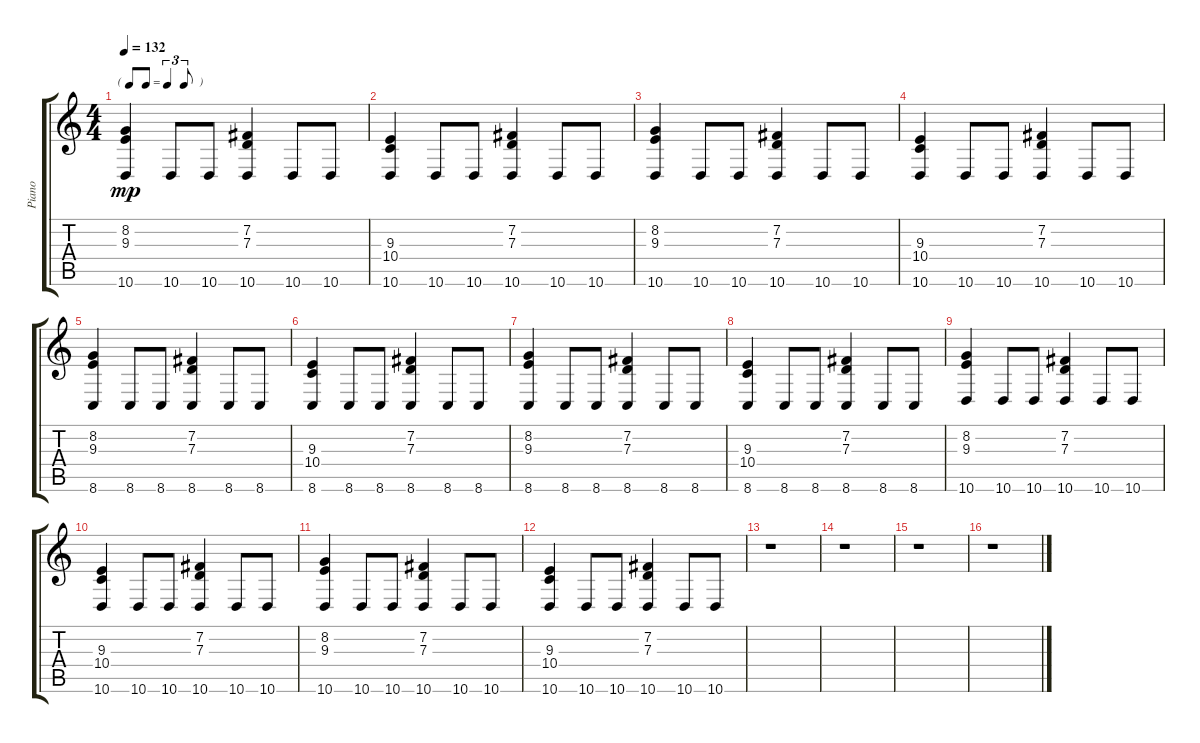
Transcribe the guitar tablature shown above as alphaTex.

\track ("Piano" "Piano") {instrument brightacousticpiano}
\staff {score tabs}
\tuning (E4 B3 G3 D3 A2 E2) {hide}
\ts (4 4)
\tf triplet8th
\tempo 132
\clef g2
\ks c
(8.2 9.3 10.6).4{dy mp} 10.6.8 10.6.8 (7.2 7.3 10.6).4 10.6.8 10.6.8 |
(9.3 10.4 10.6).4 10.6.8 10.6.8 (7.2 7.3 10.6).4 10.6.8 10.6.8 |
(8.2 9.3 10.6).4 10.6.8 10.6.8 (7.2 7.3 10.6).4 10.6.8 10.6.8 |
(9.3 10.4 10.6).4 10.6.8 10.6.8 (7.2 7.3 10.6).4 10.6.8 10.6.8 |
(8.2 9.3 8.6).4 8.6.8 8.6.8 (7.2 7.3 8.6).4 8.6.8 8.6.8 |
(9.3 10.4 8.6).4 8.6.8 8.6.8 (7.2 7.3 8.6).4 8.6.8 8.6.8 |
(8.2 9.3 8.6).4 8.6.8 8.6.8 (7.2 7.3 8.6).4 8.6.8 8.6.8 |
(9.3 10.4 8.6).4 8.6.8 8.6.8 (7.2 7.3 8.6).4 8.6.8 8.6.8 |
(8.2 9.3 10.6).4 10.6.8 10.6.8 (7.2 7.3 10.6).4 10.6.8 10.6.8 |
(9.3 10.4 10.6).4 10.6.8 10.6.8 (7.2 7.3 10.6).4 10.6.8 10.6.8 |
(8.2 9.3 10.6).4 10.6.8 10.6.8 (7.2 7.3 10.6).4 10.6.8 10.6.8 |
(9.3 10.4 10.6).4 10.6.8 10.6.8 (7.2 7.3 10.6).4 10.6.8 10.6.8 |
r.1 |
r.1 |
r.1 |
r.1
